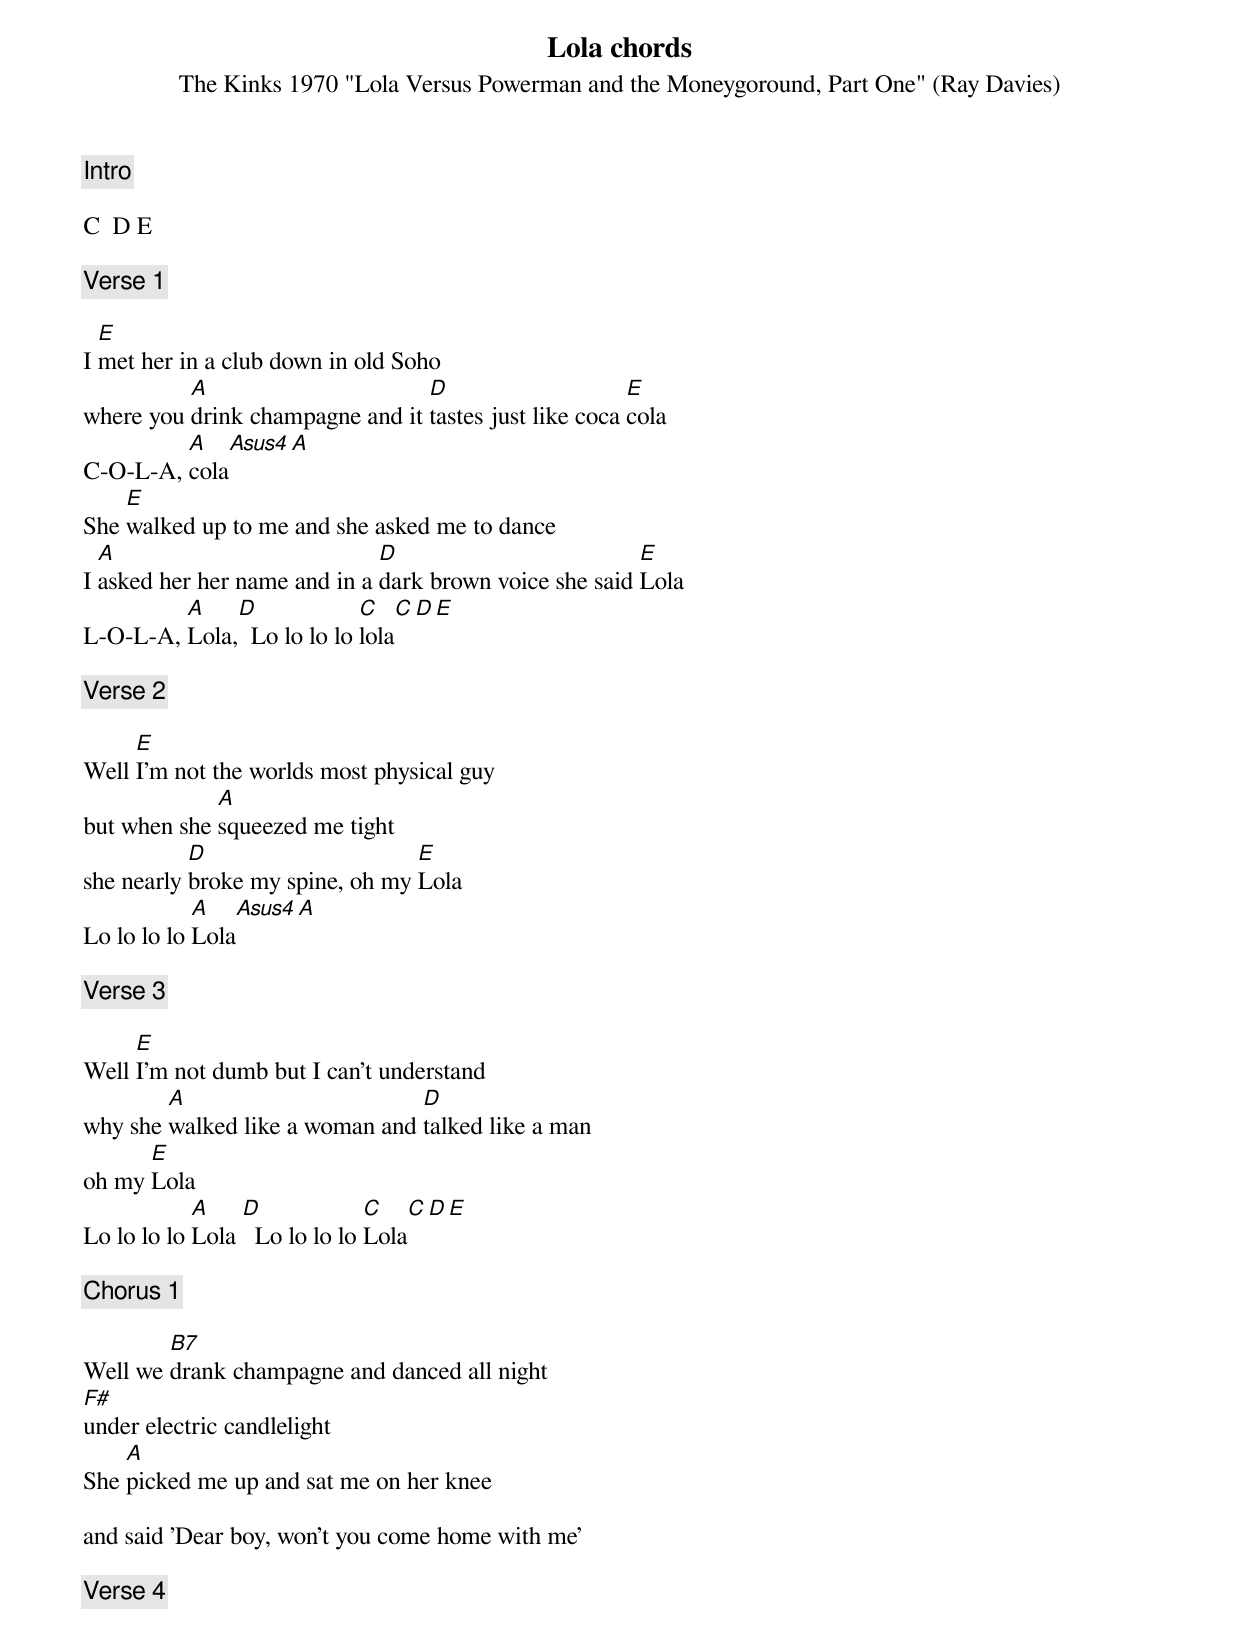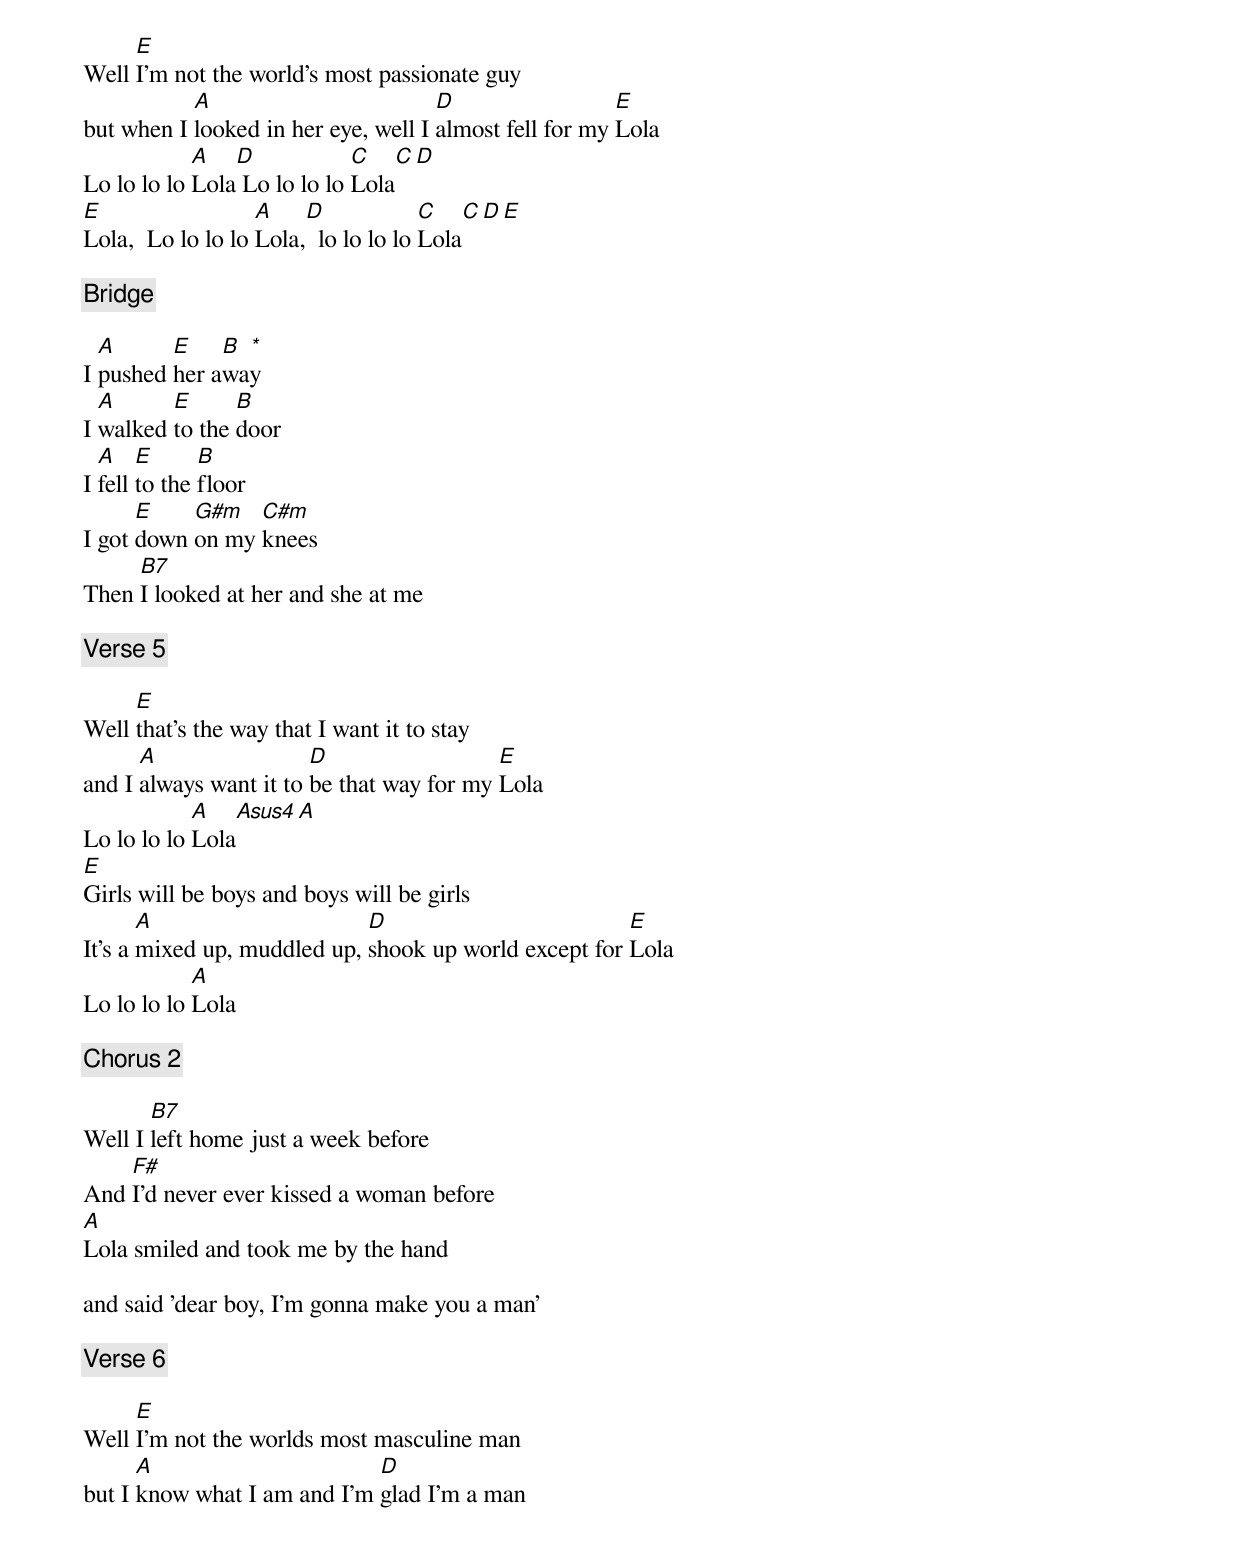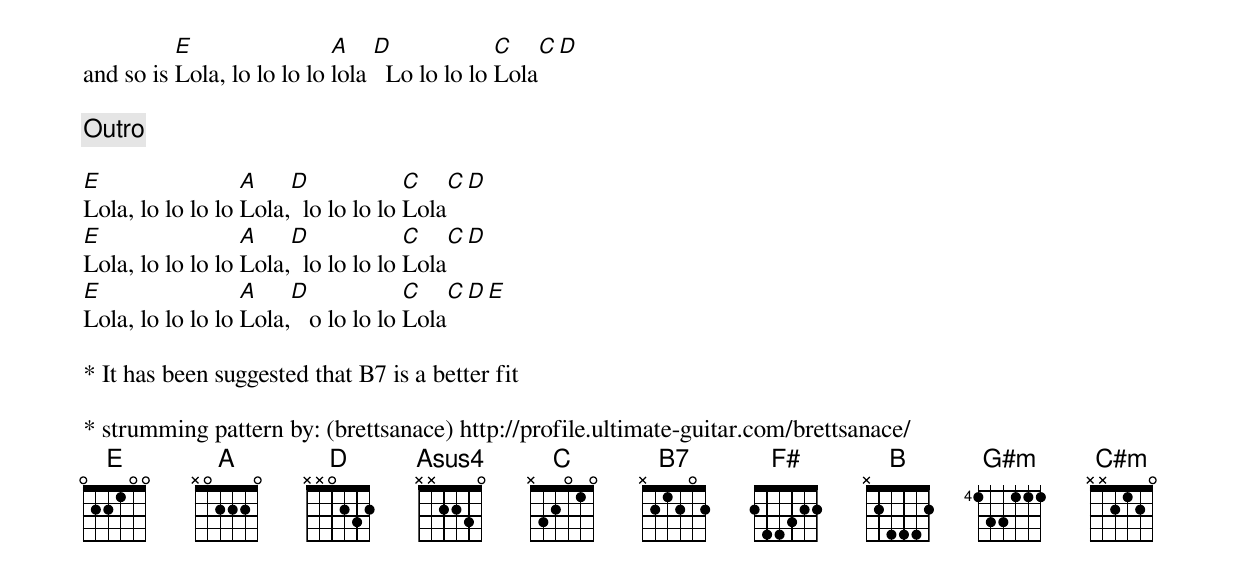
Lola chords
The Kinks 1970 "Lola Versus Powerman and the Moneygoround, Part One" (Ray Davies)

[Intro]

C  D E

[Verse 1]

  E
I met her in a club down in old Soho
          A                      D                     E
where you drink champagne and it tastes just like coca cola
         A   Asus4 A
C-O-L-A, cola
    E
She walked up to me and she asked me to dance
  A                           D                         E
I asked her her name and in a dark brown voice she said Lola
         A    D             C   C  D  E
L-O-L-A, Lola,  Lo lo lo lo lola

[Verse 2]

     E
Well I'm not the worlds most physical guy
             A
but when she squeezed me tight
           D                     E
she nearly broke my spine, oh my Lola
            A   Asus4 A
Lo lo lo lo Lola

[Verse 3]

     E
Well I'm not dumb but I can't understand
        A                       D
why she walked like a woman and talked like a man
      E
oh my Lola
            A    D             C    C D  E
Lo lo lo lo Lola   Lo lo lo lo Lola

[Chorus 1]

        B7
Well we drank champagne and danced all night
F#
under electric candlelight
    A
She picked me up and sat me on her knee

and said 'Dear boy, won't you come home with me'

[Verse 4]

     E
Well I'm not the world's most passionate guy
           A                         D                  E
but when I looked in her eye, well I almost fell for my Lola
            A   D            C   C  D
Lo lo lo lo Lola Lo lo lo lo Lola
E                  A    D             C    C D    E
Lola,  Lo lo lo lo Lola,  lo lo lo lo Lola

[Bridge]

  A      E    B *
I pushed her away
  A      E      B
I walked to the door
  A    E      B
I fell to the floor
      E    G#m   C#m
I got down on my knees
     B7
Then I looked at her and she at me

[Verse 5]

     E
Well that's the way that I want it to stay
      A                 D                  E
and I always want it to be that way for my Lola
            A    Asus4 A
Lo lo lo lo Lola
E
Girls will be boys and boys will be girls
       A                     D                         E
It's a mixed up, muddled up, shook up world except for Lola
            A
Lo lo lo lo Lola

[Chorus 2]

       B7
Well I left home just a week before
    F#
And I'd never ever kissed a woman before
A
Lola smiled and took me by the hand

and said 'dear boy, I'm gonna make you a man'

[Verse 6]

     E
Well I'm not the worlds most masculine man
      A                      D
but I know what I am and I'm glad I'm a man
          E                 A    D             C    C D
and so is Lola, lo lo lo lo lola   Lo lo lo lo Lola

[Outro]

E                 A    D             C    C D
Lola, lo lo lo lo Lola,  lo lo lo lo Lola
E                 A    D             C    C D
Lola, lo lo lo lo Lola,  lo lo lo lo Lola
E                 A    D             C    C D E
Lola, lo lo lo lo Lola,   o lo lo lo Lola

* It has been suggested that B7 is a better fit

* strumming pattern by: (brettsanace) http://profile.ultimate-guitar.com/brettsanace/
